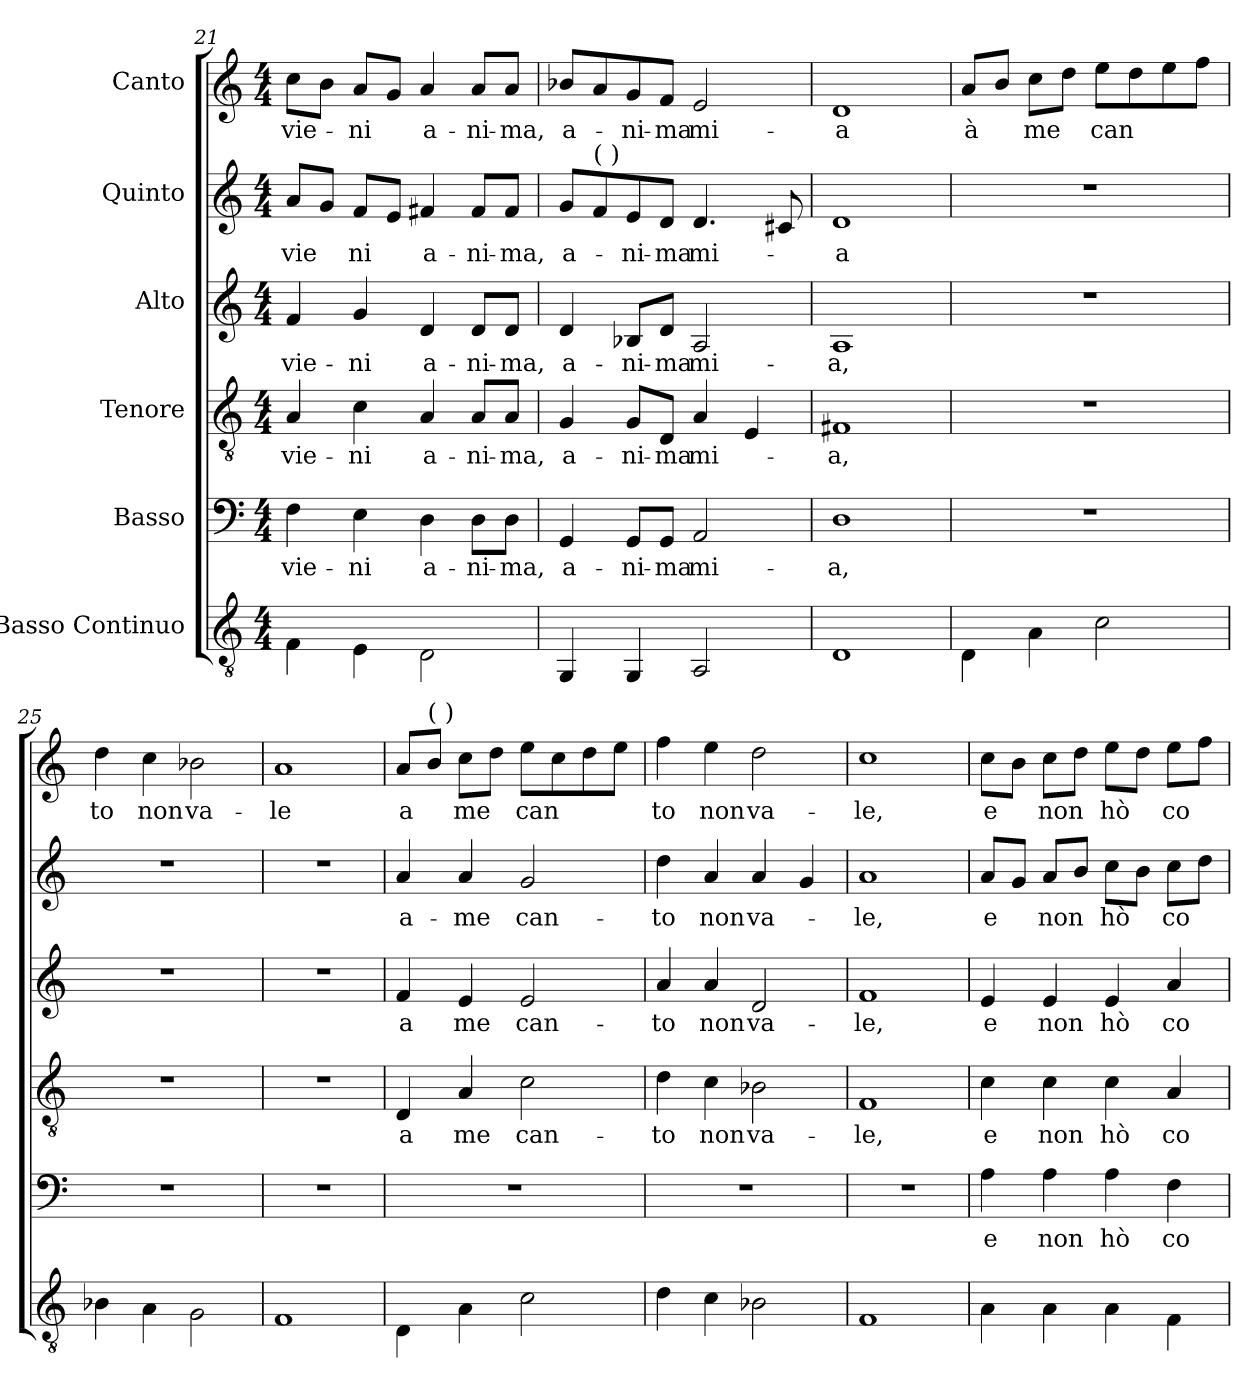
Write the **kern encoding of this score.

**kern	**kern	**text	**kern	**text	**kern	**text	**kern	**text	**kern	**text
*part6	*part5	*part5	*part4	*part4	*part3	*part3	*part2	*part2	*part1	*part1
*staff6	*staff5	*staff5	*staff4	*staff4	*staff3	*staff3	*staff2	*staff2	*staff1	*staff1
*I"Basso Continuo	*I"Basso	*	*I"Tenore	*	*I"Alto	*	*I"Quinto	*	*I"Canto	*
*clefGv2	*clefF4	*	*clefGv2	*	*clefG2	*	*clefG2	*	*clefG2	*
*k[]	*k[]	*	*k[]	*	*k[]	*	*k[]	*	*k[]	*
*M4/4	*M4/4	*	*M4/4	*	*M4/4	*	*M4/4	*	*M4/4	*
=21	=21	=21	=21	=21	=21	=21	=21	=21	=21	=21
!	!	!LO:LY:b	!	!LO:LY:b	!	!LO:LY:b	!	!LO:LY:b	!	!LO:LY:b
4F\	4F\	vie-	4A/	vie-	4f/	vie-	8a/L	vie	8cc\L	vie-
.	.	.	.	.	.	.	8g/J	.	8b\J	.
!	!	!LO:LY:b	!	!LO:LY:b	!	!LO:LY:b	!	!LO:LY:b	!	!LO:LY:b
4E\	4E\	-ni	4c\	-ni	4g/	-ni	8f/L	ni	8a/L	-ni
.	.	.	.	.	.	.	8e/J	.	8g/J	.
!	!	!LO:LY:b	!	!LO:LY:b	!	!LO:LY:b	!	!LO:LY:b	!	!LO:LY:b
2D\	4D\	a-	4A/	a-	4d/	a-	4f#X/	a-	4a/	a-
!	!	!LO:LY:b	!	!LO:LY:b	!	!LO:LY:b	!	!LO:LY:b	!	!LO:LY:b
.	8D\L	-ni-	8A/L	-ni-	8d/L	-ni-	8f#/L	-ni-	8a/L	-ni-
!	!	!LO:LY:b	!	!LO:LY:b	!	!LO:LY:b	!	!LO:LY:b	!	!LO:LY:b
.	8D\J	-ma,	8A/J	-ma,	8d/J	-ma,	8f#/J	-ma,	8a/J	-ma,
=22	=22	=22	=22	=22	=22	=22	=22	=22	=22	=22
!	!	!LO:LY:b	!	!LO:LY:b	!	!LO:LY:b	!	!LO:LY:b	!	!LO:LY:b
4GG/	4GG/	a-	4G/	a-	4d/	a-	8g/L	a-	8b-X/L	a-
!	!	!	!	!	!	!	!LO:TX:a:t=(  )	!	!	!
.	.	.	.	.	.	.	8f/	.	8a/	.
!	!	!LO:LY:b	!	!LO:LY:b	!	!LO:LY:b	!	!LO:LY:b	!	!LO:LY:b
4GG/	8GG/L	-ni-	8G/L	-ni-	8B-X/L	-ni-	8e/	-ni-	8g/	-ni-
!	!	!LO:LY:b	!	!LO:LY:b	!	!LO:LY:b	!	!LO:LY:b	!	!LO:LY:b
.	8GG/J	-ma	8D/J	-ma	8d/J	-ma	8d/J	-ma	8f/J	-ma
!	!	!LO:LY:b	!	!LO:LY:b	!	!LO:LY:b	!	!LO:LY:b	!	!LO:LY:b
2AA/	2AA/	mi-	4A/	mi-	2A/	mi-	4.d/	mi-	2e/	mi-
.	.	.	4E/	.	.	.	.	.	.	.
.	.	.	.	.	.	.	8c#X/	.	.	.
=23	=23	=23	=23	=23	=23	=23	=23	=23	=23	=23
!	!	!LO:LY:b	!	!LO:LY:b	!	!LO:LY:b	!	!LO:LY:b	!	!LO:LY:b
1D	1D	-a,	1F#X	-a,	1A	-a,	1d	-a	1d	-a
!!LO:LB:g=z
=24	=24	=24	=24	=24	=24	=24	=24	=24	=24	=24
!	!	!	!	!	!	!	!	!	!	!LO:LY:b
4D\	1r	.	1r	.	1r	.	1r	.	8a/L	à
.	.	.	.	.	.	.	.	.	8b/J	.
!	!	!	!	!	!	!	!	!	!	!LO:LY:b
4A\	.	.	.	.	.	.	.	.	8cc\L	me
.	.	.	.	.	.	.	.	.	8dd\J	.
!	!	!	!	!	!	!	!	!	!	!LO:LY:b
2c\	.	.	.	.	.	.	.	.	8ee\L	can
.	.	.	.	.	.	.	.	.	8dd\	.
.	.	.	.	.	.	.	.	.	8ee\	.
.	.	.	.	.	.	.	.	.	8ff\J	.
=25	=25	=25	=25	=25	=25	=25	=25	=25	=25	=25
!	!	!	!	!	!	!	!	!	!	!LO:LY:b
4B-X\	1r	.	1r	.	1r	.	1r	.	4dd\	to
!	!	!	!	!	!	!	!	!	!	!LO:LY:b
4A\	.	.	.	.	.	.	.	.	4cc\	non
!	!	!	!	!	!	!	!	!	!	!LO:LY:b
2G\	.	.	.	.	.	.	.	.	2b-X\	va-
=26	=26	=26	=26	=26	=26	=26	=26	=26	=26	=26
!	!	!	!	!	!	!	!	!	!	!LO:LY:b
1F	1r	.	1r	.	1r	.	1r	.	1a	-le
=27	=27	=27	=27	=27	=27	=27	=27	=27	=27	=27
!	!	!	!	!LO:LY:b	!	!LO:LY:b	!	!LO:LY:b	!	!LO:LY:b
4D\	1r	.	4D/	a	4f/	a	4a/	a-	8a/L	a
!	!	!	!	!	!	!	!	!	!LO:TX:a:t=(  )	!
.	.	.	.	.	.	.	.	.	8b/J	.
!	!	!	!	!LO:LY:b	!	!LO:LY:b	!	!LO:LY:b	!	!LO:LY:b
4A\	.	.	4A/	me	4e/	me	4a/	-me	8cc\L	me
.	.	.	.	.	.	.	.	.	8dd\J	.
!	!	!	!	!LO:LY:b	!	!LO:LY:b	!	!LO:LY:b	!	!LO:LY:b
2c\	.	.	2c\	can-	2e/	can-	2g/	can-	8ee\L	can
.	.	.	.	.	.	.	.	.	8cc\	.
.	.	.	.	.	.	.	.	.	8dd\	.
.	.	.	.	.	.	.	.	.	8ee\J	.
=28	=28	=28	=28	=28	=28	=28	=28	=28	=28	=28
!	!	!	!	!LO:LY:b	!	!LO:LY:b	!	!LO:LY:b	!	!LO:LY:b
4d\	1r	.	4d\	-to	4a/	-to	4dd\	-to	4ff\	to
!	!	!	!	!LO:LY:b	!	!LO:LY:b	!	!LO:LY:b	!	!LO:LY:b
4c\	.	.	4c\	non	4a/	non	4a/	non	4ee\	non
!	!	!	!	!LO:LY:b	!	!LO:LY:b	!	!LO:LY:b	!	!LO:LY:b
2B-X\	.	.	2B-X\	va-	2d/	va-	4a/	va-	2dd\	va-
.	.	.	.	.	.	.	4g/	.	.	.
=29	=29	=29	=29	=29	=29	=29	=29	=29	=29	=29
!	!	!	!	!LO:LY:b	!	!LO:LY:b	!	!LO:LY:b	!	!LO:LY:b
1F	1r	.	1F	-le,	1f	-le,	1a	-le,	1cc	-le,
=30	=30	=30	=30	=30	=30	=30	=30	=30	=30	=30
!	!	!LO:LY:b	!	!LO:LY:b	!	!LO:LY:b	!	!LO:LY:b	!	!LO:LY:b
4A\	4A\	e	4c\	e	4e/	e	8a/L	e	8cc\L	e
.	.	.	.	.	.	.	8g/J	.	8b\J	.
!	!	!LO:LY:b	!	!LO:LY:b	!	!LO:LY:b	!	!LO:LY:b	!	!LO:LY:b
4A\	4A\	non	4c\	non	4e/	non	8a/L	non	8cc\L	non
.	.	.	.	.	.	.	8b/J	.	8dd\J	.
!	!	!LO:LY:b	!	!LO:LY:b	!	!LO:LY:b	!	!LO:LY:b	!	!LO:LY:b
4A\	4A\	hò	4c\	hò	4e/	hò	8cc\L	hò	8ee\L	hò
.	.	.	.	.	.	.	8b\J	.	8dd\J	.
!	!	!LO:LY:b	!	!LO:LY:b	!	!LO:LY:b	!	!LO:LY:b	!	!LO:LY:b
4F\	4F\	co-	4A/	co-	4a/	co-	8cc\L	co	8ee\L	co
.	.	.	.	.	.	.	8dd\J	.	8ff\J	.
=	=	=	=	=	=	=	=	=	=	=
*-	*-	*-	*-	*-	*-	*-	*-	*-	*-	*-
